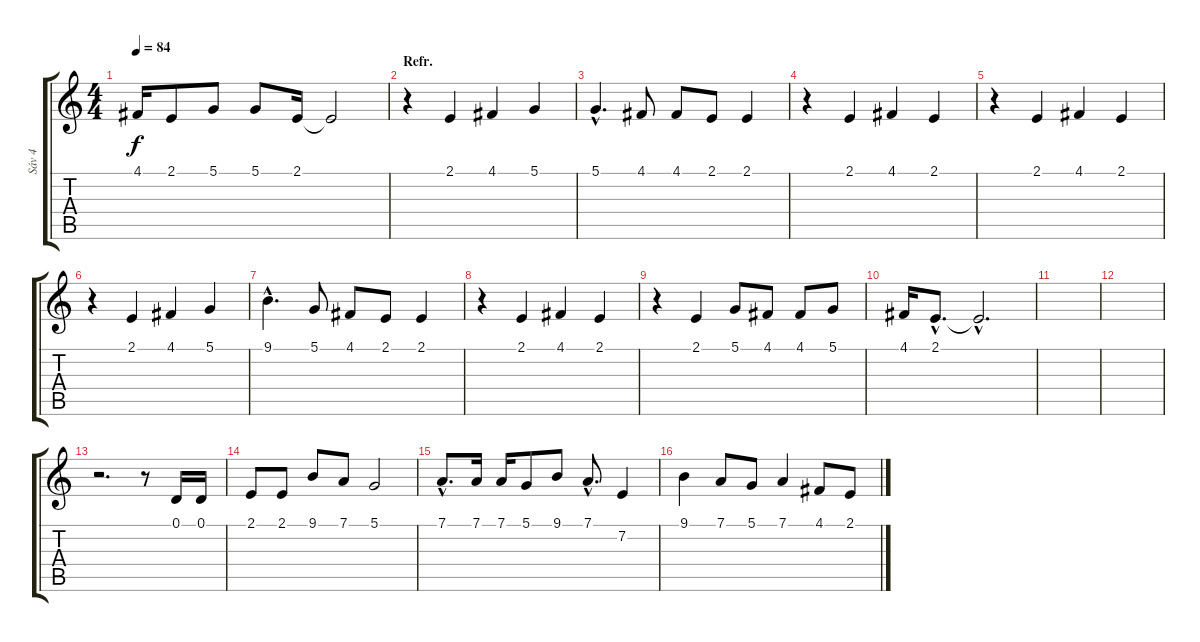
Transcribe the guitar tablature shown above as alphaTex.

\track ("Sáv 4" "Sáv 4") {instrument violin}
\staff {score tabs}
\tuning (D4 A3 F3 C3 G2 D2) {hide}
\ts (4 4)
\tempo 84
\clef g2
\ks c
4.1.16{dy f} 2.1.8 5.1.8 5.1.8 2.1.16 2.1{t}.2 |
\section ("" "Refr.")
r.4 2.1.4 4.1.4 5.1.4 |
5.1{hac}.4{d} 4.1.8 4.1.8 2.1.8 2.1.4 |
r.4 2.1.4 4.1.4 2.1.4 |
r.4 2.1.4 4.1.4 2.1.4 |
r.4 2.1.4 4.1.4 5.1.4 |
9.1{hac}.4{d} 5.1.8 4.1.8 2.1.8 2.1.4 |
r.4 2.1.4 4.1.4 2.1.4 |
r.4 2.1.4 5.1.8 4.1.8 4.1.8 5.1.8 |
4.1.16 2.1{hac}.8{d} 2.1{hac t}.2{d} |
|
|
r.2{d} r.8 0.1.16 0.1.16 |
2.1.8 2.1.8 9.1.8 7.1.8 5.1.2 |
7.1{hac}.8{d} 7.1.16 7.1.16 5.1.8 9.1.8 7.1{hac}.8{d} 7.2.4 |
9.1.4 7.1.8 5.1.8 7.1.4 4.1.8 2.1.8
